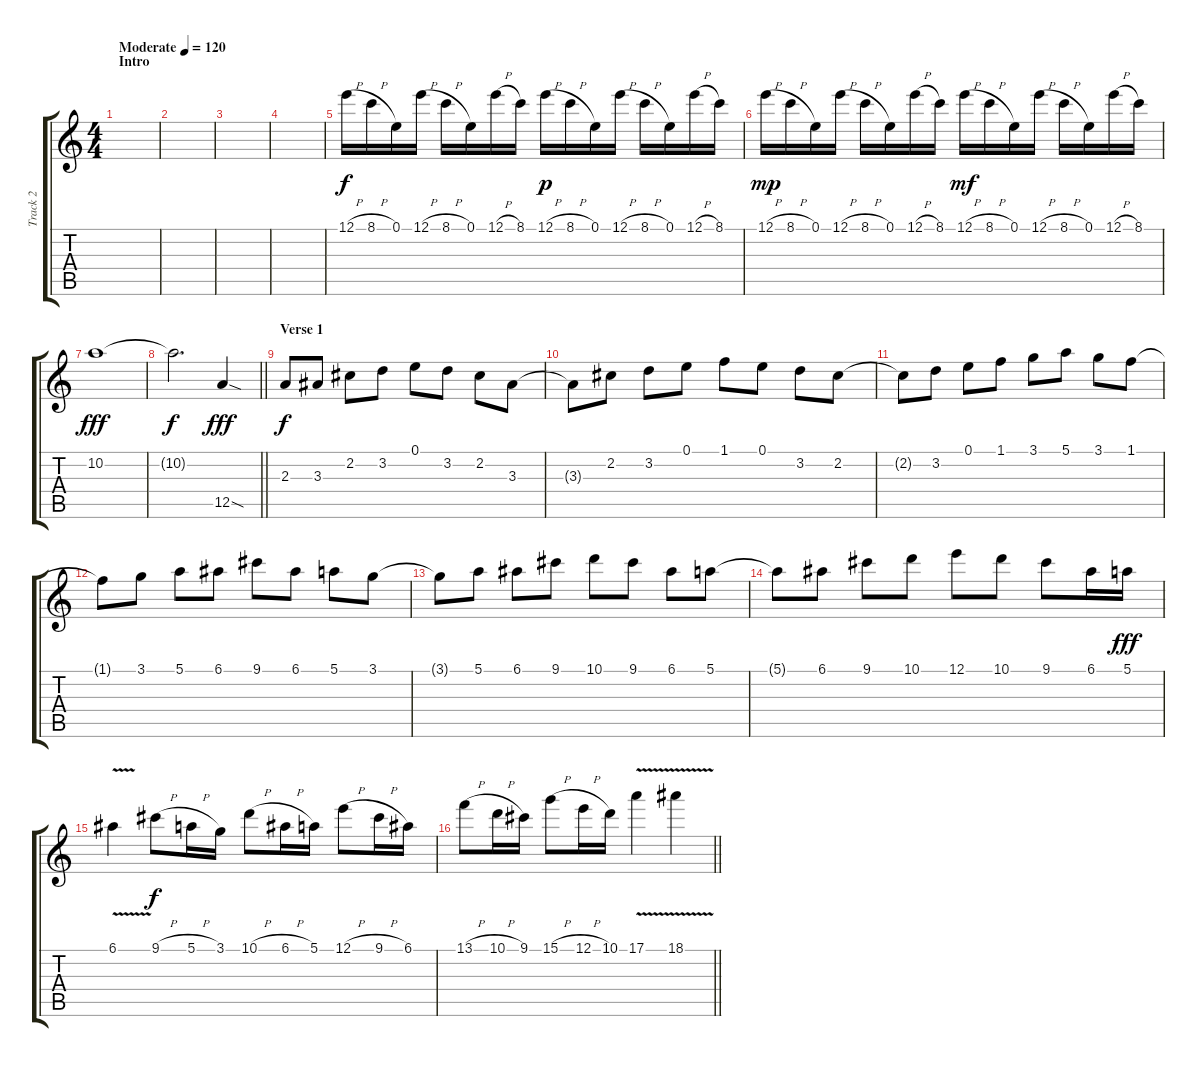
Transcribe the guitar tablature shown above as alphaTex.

\track ("Track 2" "Track 2") {instrument distortionguitar}
\staff {score tabs}
\tuning (E4 B3 G3 D3 A2 D2) {hide}
\ts (4 4)
\section ("" "Intro")
\tempo (120 "Moderate")
\clef g2
\ks c
|
|
|
|
12.1{h}.16 8.1{h}.16 0.1.16 12.1{h}.16 8.1{h}.16 0.1.16 12.1{h}.16 8.1.16 12.1{h}.16{dy p} 8.1{h}.16 0.1.16 12.1{h}.16 8.1{h}.16 0.1.16 12.1{h}.16 8.1.16 |
12.1{h}.16{dy mp} 8.1{h}.16 0.1.16 12.1{h}.16 8.1{h}.16 0.1.16 12.1{h}.16 8.1.16 12.1{h}.16{dy mf} 8.1{h}.16 0.1.16 12.1{h}.16 8.1{h}.16 0.1.16 12.1{h}.16 8.1.16 |
10.2.1{dy fff} |
\barLineRight lightlight
10.2{t}.2{d dy f} 12.5{sod}.4{dy fff} |
\section ("" "Verse 1")
2.3.8{dy f} 3.3.8 2.2.8 3.2.8 0.1.8 3.2.8 2.2.8 3.3.8 |
3.3{t}.8 2.2.8 3.2.8 0.1.8 1.1.8 0.1.8 3.2.8 2.2.8 |
2.2{t}.8 3.2.8 0.1.8 1.1.8 3.1.8 5.1.8 3.1.8 1.1.8 |
1.1{t}.8 3.1.8 5.1.8 6.1.8 9.1.8 6.1.8 5.1.8 3.1.8 |
3.1{t}.8 5.1.8 6.1.8 9.1.8 10.1.8 9.1.8 6.1.8 5.1.8 |
5.1{t}.8 6.1.8 9.1.8 10.1.8 12.1.8 10.1.8 9.1.8 6.1.16 5.1.16{dy fff} |
6.1{v}.4 9.1{h}.8{dy f} 5.1{h}.16 3.1.16 10.1{h}.8 6.1{h}.16 5.1.16 12.1{h}.8 9.1{h}.16 6.1.16 |
\barLineRight lightlight
13.1{h}.8 10.1{h}.16 9.1.16 15.1{h}.8 12.1{h}.16 10.1.16 17.1{v}.4 18.1{v}.4
